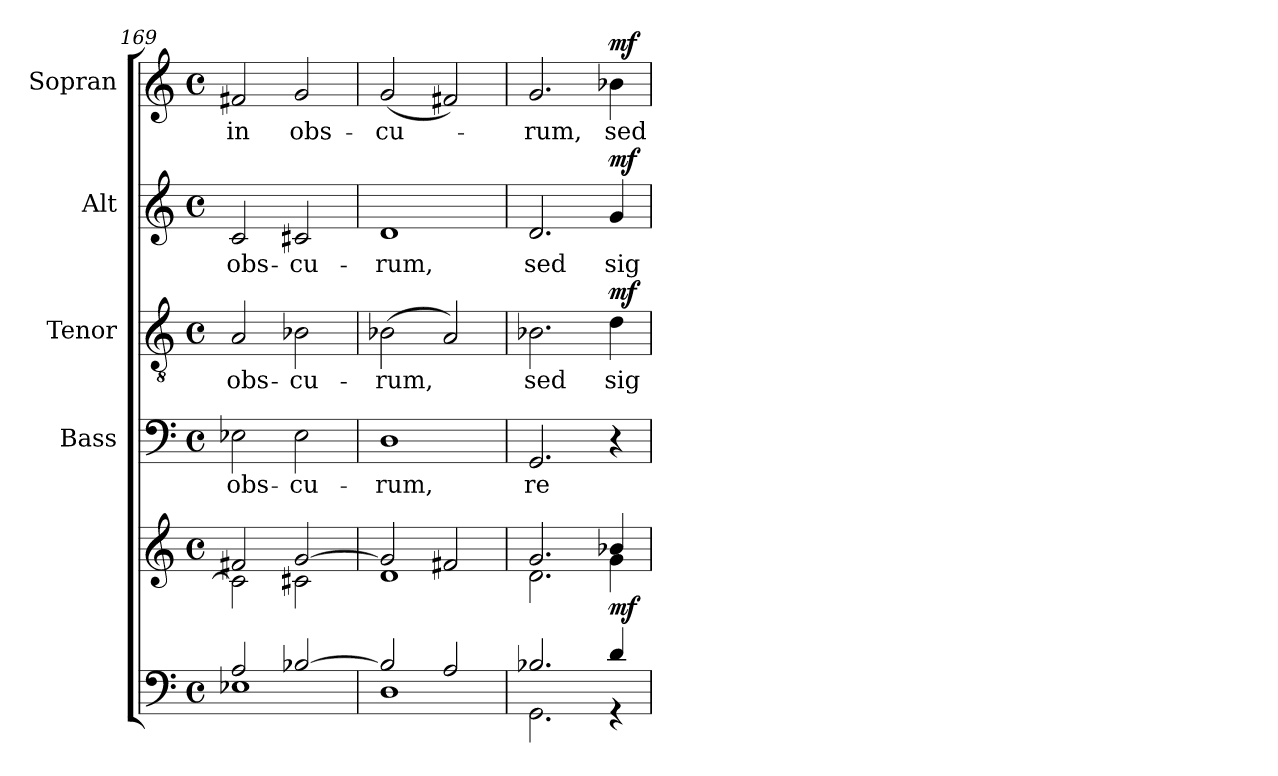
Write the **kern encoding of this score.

**kern	**kern	**dynam	**kern	**text	**kern	**text	**dynam	**kern	**text	**dynam	**kern	**text	**dynam
*part5	*part5	*part5	*part4	*part4	*part3	*part3	*part3	*part2	*part2	*part2	*part1	*part1	*part1
*staff6	*staff5	*staff5/6	*staff4	*staff4	*staff3	*staff3	*staff3	*staff2	*staff2	*staff2	*staff1	*staff1	*staff1
*	*	*	*I"Bass	*	*I"Tenor	*	*	*I"Alt	*	*	*I"Sopran	*	*
*	*	*	*I'B.	*	*I'T.	*	*	*I'A.	*	*	*I'S.	*	*
*clefF4	*clefG2	*	*clefF4	*	*clefGv2	*	*	*clefG2	*	*	*clefG2	*	*
*k[]	*k[]	*	*k[]	*	*k[]	*	*	*k[]	*	*	*k[]	*	*
*C:	*C:	*	*C:	*	*C:	*	*	*C:	*	*	*C:	*	*
*M4/4	*M4/4	*	*M4/4	*	*M4/4	*	*	*M4/4	*	*	*M4/4	*	*
*met(c)	*met(c)	*	*met(c)	*	*met(c)	*	*	*met(c)	*	*	*met(c)	*	*
=169	=169	=169	=169	=169	=169	=169	=169	=169	=169	=169	=169	=169	=169
*^	*^	*	*	*	*	*	*	*	*	*	*	*	*
!	!	!	!	!	!	!LO:LY:b	!	!LO:LY:b	!	!	!LO:LY:b	!	!	!LO:LY:b	!
2A/	1E-X	2f#X/	2c\]	.	2E-X\	obs-	2A/	obs-	.	2c/	obs-	.	2f#X/	in	.
!	!	!	!	!	!	!LO:LY:b	!	!LO:LY:b	!	!	!LO:LY:b	!	!	!LO:LY:b	!
[>2B-X/	.	[>2g/	2c#X\	.	2E-\	-cu-	2B-X\	-cu-	.	2c#X/	-cu-	.	2g/	obs-	.
=170	=170	=170	=170	=170	=170	=170	=170	=170	=170	=170	=170	=170	=170	=170	=170
!	!	!	!	!	!	!LO:LY:b	!	!LO:LY:b	!	!	!LO:LY:b	!	!	!LO:LY:b	!
2B-/]	1D	2g/]	1d	.	1D	-rum,	(>2B-X\	-rum,	.	1d	-rum,	.	(<2g/	-cu-	.
2A/	.	2f#X/	.	.	.	.	2A/)	.	.	.	.	.	2f#X/)	.	.
!!LO:LB:g=z
=171	=171	=171	=171	=171	=171	=171	=171	=171	=171	=171	=171	=171	=171	=171	=171
!	!	!	!	!	!	!LO:LY:b	!	!LO:LY:b	!	!	!LO:LY:b	!	!	!LO:LY:b	!
2.B-X/	2.GG\	2.g/	2.d\	.	2.GG/	re-	2.B-X\	sed	.	2.d/	sed	.	2.g/	-rum,	.
!	!	!	!	!LO:DY:b	!	!	!	!LO:LY:b	!LO:DY:a	!	!LO:LY:b	!LO:DY:a	!	!LO:LY:b	!LO:DY:a
4d/	4rGG	4b-X/	4g\	mf	4r	.	4d\	sig-	mf	4g/	sig-	mf	4b-X\	sed	mf
*v	*v	*	*	*	*	*	*	*	*	*	*	*	*	*	*
*	*v	*v	*	*	*	*	*	*	*	*	*	*	*	*
=	=	=	=	=	=	=	=	=	=	=	=	=	=
*-	*-	*-	*-	*-	*-	*-	*-	*-	*-	*-	*-	*-	*-
